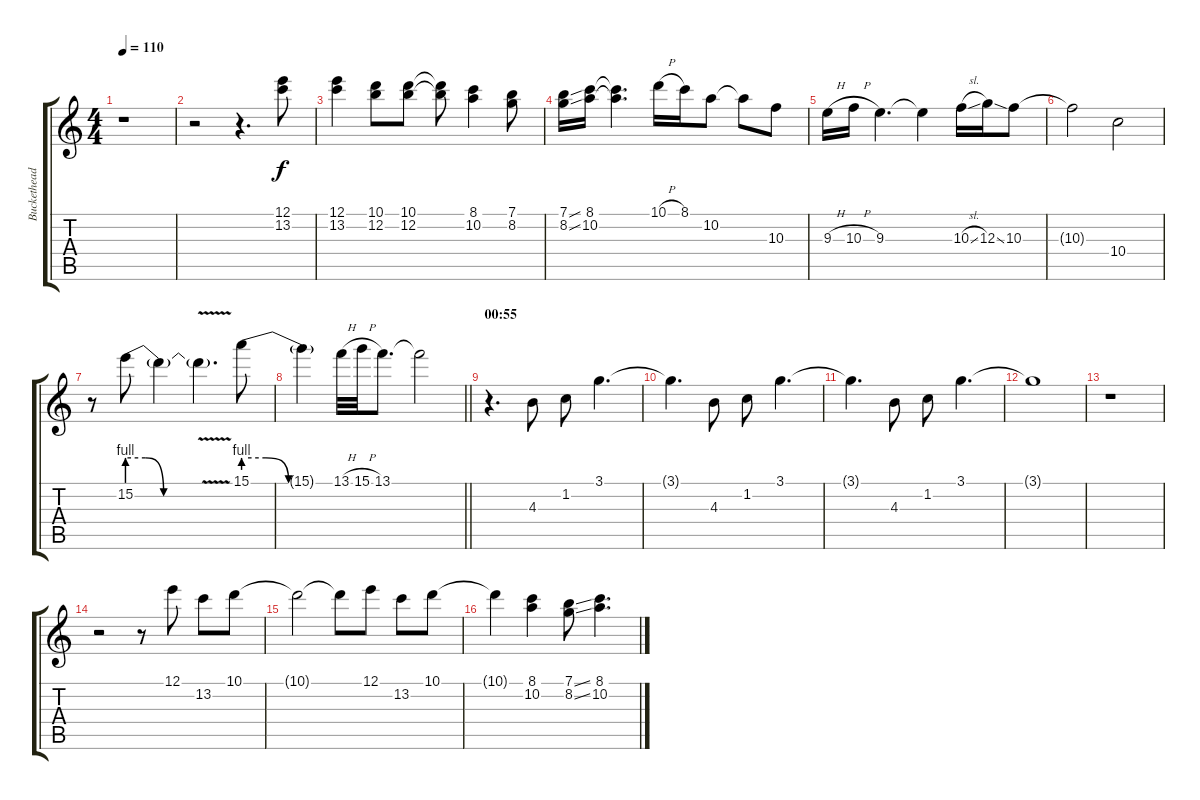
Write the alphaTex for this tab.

\track ("Buckethead" "Buckethead") {instrument electricguitarjazz}
\staff {score tabs}
\tuning (E4 B3 G3 D3 A2 E2) {hide}
\ts (4 4)
\tempo 110
\clef g2
\ks c
r.1{dy f} |
r.2 r.4{d} (12.1 13.2).8 |
(12.1 13.2).4 (10.1 12.2).8 (10.1 12.2).8 (10.1{t} 12.2{t}).8 (8.1 10.2).4 (7.1 8.2).8 |
(7.1{ss} 8.2{ss}).16 (8.1 10.2).16 (8.1{t} 10.2{t}).4{d} 10.1{h}.16 8.1.16 10.2.8 10.2{t}.8 10.3.8 |
9.3{h}.16 10.3{h}.16 9.3.4{d} 9.3{t}.4 10.3{sl}.16 12.3{ss}.16 10.3.8 |
10.3{t}.2 10.4.2 |
r.8 15.2{be (custom 0 4 15 4 30 0 60 0)}.8 15.2{t}.4 15.2{v t}.4{d} 15.1{be (custom 0 4 15 4 30 0 60 0)}.8 |
\barLineRight lightlight
15.1{t}.4 13.1{h}.32 15.1{h}.32 13.1.8{d} 13.1{t}.2 |
\section ("" "00:55")
r.4{d} 4.3.8 1.2.8 3.1.4{d} |
3.1{t}.4{d} 4.3.8 1.2.8 3.1.4{d} |
3.1{t}.4{d} 4.3.8 1.2.8 3.1.4{d} |
3.1{t}.1 |
r.1 |
r.2 r.8 12.1.8 13.2.8 10.1.8 |
10.1{t}.2 10.1{t}.8 12.1.8 13.2.8 10.1.8 |
10.1{t}.4 (8.1 10.2).4 (7.1{ss} 8.2{ss}).8 (8.1 10.2).4{d}
